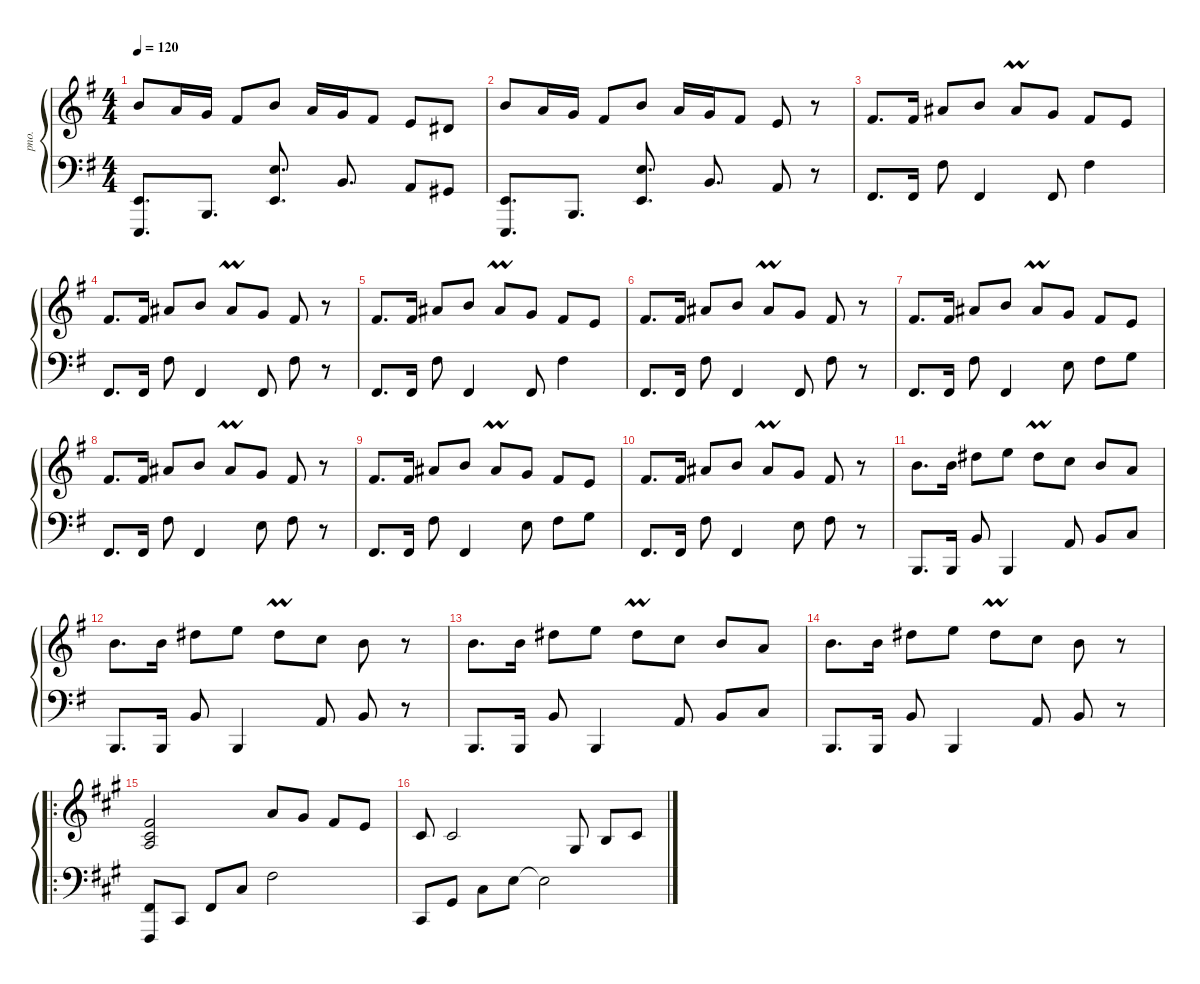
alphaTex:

\defaultSystemsLayout 4
\hideDynamics
\bracketExtendMode groupsimilarinstruments
\otherSystemsTrackNameOrientation horizontal
\extendBarLines
\track ("Piano" "pno.") {instrument acousticgrandpiano}
\staff {score}
\tuning (E4 B3 G3 D3 A2 E2 A1)
\ts (4 4)
\tempo 120
\clef g2
\ks eminor
12.2{acc forcenatural}.8{dy f} 14.3{acc forcenatural}.16 12.3{acc forcenatural}.16 16.4{acc #}.8 12.2{acc forcenatural}.8 14.3{acc forcenatural}.16 12.3{acc forcenatural}.16 16.4{acc #}.8 14.4{acc forcenatural}.8 13.4{acc #}.8 |
12.2{acc forcenatural}.8 14.3{acc forcenatural}.16 12.3{acc forcenatural}.16 16.4{acc #}.8 12.2{acc forcenatural}.8 14.3{acc forcenatural}.16 12.3{acc forcenatural}.16 16.4{acc #}.8 14.4{acc forcenatural}.8 r.8 |
\scale
1.06681 4.4{acc #}.8{d ot 8vb} 4.4{acc #}.16{ot 8vb} 3.3{acc #}.8{ot 8vb} 4.3{acc forcenatural}.8{ot 8vb} 3.3{acc # umordent}.8{ot 8vb} 0.3{acc forcenatural}.8{ot 8vb} -5.2{acc #}.8{ot 8vb} 2.4{acc forcenatural}.8{ot 8vb} |
\scale
0.933185 4.4{acc #}.8{d ot 8vb} 4.4{acc #}.16{ot 8vb} 3.3{acc #}.8{ot 8vb} 0.2{acc forcenatural}.8{ot 8vb} 3.3{acc # umordent}.8{ot 8vb} 0.3{acc forcenatural}.8{ot 8vb} 4.4{acc #}.8{ot 8vb} r.8 |
4.4{acc #}.8{d ot 8vb} 4.4{acc #}.16{ot 8vb} 3.3{acc #}.8{ot 8vb} 4.3{acc forcenatural}.8{ot 8vb} 3.3{acc # umordent}.8{ot 8vb} 0.3{acc forcenatural}.8{ot 8vb} -5.2{acc #}.8{ot 8vb} 2.4{acc forcenatural}.8{ot 8vb} |
4.4{acc #}.8{d ot 8vb} 4.4{acc #}.16{ot 8vb} 3.3{acc #}.8{ot 8vb} 0.2{acc forcenatural}.8{ot 8vb} 3.3{acc # umordent}.8{ot 8vb} 0.3{acc forcenatural}.8{ot 8vb} 4.4{acc #}.8{ot 8vb} r.8 |
2.1{acc #}.8{d} 2.1{acc #}.16 6.1{acc #}.8 7.1{acc forcenatural}.8 6.1{acc # umordent}.8 3.1{acc forcenatural}.8 2.1{acc #}.8 0.1{acc forcenatural}.8 |
2.1{acc #}.8{d} 2.1{acc #}.16 6.1{acc #}.8 7.1{acc forcenatural}.8 6.1{acc # umordent}.8 3.1{acc forcenatural}.8 2.1{acc #}.8 r.8 |
2.1{acc #}.8{d} 2.1{acc #}.16 6.1{acc #}.8 7.1{acc forcenatural}.8 6.1{acc # umordent}.8 3.1{acc forcenatural}.8 2.1{acc #}.8 0.1{acc forcenatural}.8 |
2.1{acc #}.8{d} 2.1{acc #}.16 6.1{acc #}.8 7.1{acc forcenatural}.8 6.1{acc # umordent}.8 3.1{acc forcenatural}.8 2.1{acc #}.8 r.8 |
7.1{acc forcenatural}.8{d} 7.1{acc forcenatural}.16 11.1{acc #}.8 17.2{acc forcenatural}.8 11.1{acc # umordent}.8 8.1{acc forcenatural}.8 7.1{acc forcenatural}.8 5.1{acc forcenatural}.8 |
7.1{acc forcenatural}.8{d} 7.1{acc forcenatural}.16 20.3{acc #}.8 17.2{acc forcenatural}.8 11.1{acc # umordent}.8 8.1{acc forcenatural}.8 7.1{acc forcenatural}.8 r.8 |
7.1{acc forcenatural}.8{d} 7.1{acc forcenatural}.16 11.1{acc #}.8 17.2{acc forcenatural}.8 11.1{acc # umordent}.8 8.1{acc forcenatural}.8 7.1{acc forcenatural}.8 5.1{acc forcenatural}.8 |
7.1{acc forcenatural}.8{d} 7.1{acc forcenatural}.16 20.3{acc #}.8 17.2{acc forcenatural}.8 11.1{acc # umordent}.8 8.1{acc forcenatural}.8 7.1{acc forcenatural}.8 r.8 |
\ro
\ks f#minor
(16.4{acc #} 17.6{acc forcenatural} 16.5{acc #}).2 14.3{acc forcenatural}.8 13.3{acc #}.8 16.4{acc #}.8 14.4{acc forcenatural}.8 |
16.5{acc #}.8 16.5{acc #}.2 16.6{acc #}.8 14.5{acc forcenatural}.8 16.5{acc #}.8
\staff {score}
\tuning (G2 D2 A1 E1 B0)
\clef f4
\ottava regular
\simile none
\ks eminor
(2.2{acc forcenatural} 0.4{acc forcenatural}).8{d dy f beam Up} 2.3{acc forcenatural}.8{d beam Up} (9.1{acc forcenatural} 7.3{acc forcenatural}).8{d beam Up} 4.1{acc forcenatural}.8{d beam Up} 2.1{acc forcenatural}.8{beam Up} 1.1{acc #}.8{beam Up} |
(2.2{acc forcenatural} 0.4{acc forcenatural}).8{d beam Up} 2.3{acc forcenatural}.8{d beam Up} (9.1{acc forcenatural} 7.3{acc forcenatural}).8{d beam Up} 4.1{acc forcenatural}.8{d beam Up} 2.1{acc forcenatural}.8{beam Up} r.8{beam Up} |
\scale
1.06681 2.4{acc #}.8{d ot 8vb dy mf} 2.4{acc #}.16{ot 8vb} 9.3{acc #}.8{ot 8vb} 7.5{acc #}.4{ot 8vb} 7.5{acc #}.8{ot 8vb dy f} 9.3{acc #}.4{ot 8vb} |
\scale
0.933185 2.4{acc #}.8{d ot 8vb dy mf} 2.4{acc #}.16{ot 8vb} 9.3{acc #}.8{ot 8vb} 7.5{acc #}.4{ot 8vb} 7.5{acc #}.8{ot 8vb dy f} 9.3{acc #}.8{ot 8vb} r.8 |
2.4{acc #}.8{d ot 8vb dy mf} 2.4{acc #}.16{ot 8vb} 9.3{acc #}.8{ot 8vb} 7.5{acc #}.4{ot 8vb} 7.5{acc #}.8{ot 8vb dy f} 9.3{acc #}.4{ot 8vb} |
2.4{acc #}.8{d ot 8vb dy mf} 2.4{acc #}.16{ot 8vb} 9.3{acc #}.8{ot 8vb} 7.5{acc #}.4{ot 8vb} 7.5{acc #}.8{ot 8vb dy f} 9.3{acc #}.8{ot 8vb} r.8 |
2.4{acc #}.8{d ot 8vb dy mf} 2.4{acc #}.16{ot 8vb} 9.3{acc #}.8{ot 8vb} 7.5{acc #}.4{ot 8vb} 7.3{acc forcenatural}.8{ot 8vb dy f} 9.3{acc #}.8{ot 8vb} 10.3{acc forcenatural}.8{ot 8vb} |
2.4{acc #}.8{d ot 8vb dy mf} 2.4{acc #}.16{ot 8vb} 9.3{acc #}.8{ot 8vb} 7.5{acc #}.4{ot 8vb} 7.3{acc forcenatural}.8{ot 8vb dy f} 9.3{acc #}.8{ot 8vb} r.8 |
2.4{acc #}.8{d ot 8vb dy mf} 2.4{acc #}.16{ot 8vb} 9.3{acc #}.8{ot 8vb} 7.5{acc #}.4{ot 8vb} 7.3{acc forcenatural}.8{ot 8vb dy f} 9.3{acc #}.8{ot 8vb} 10.3{acc forcenatural}.8{ot 8vb} |
2.4{acc #}.8{d ot 8vb dy mf} 2.4{acc #}.16{ot 8vb} 9.3{acc #}.8{ot 8vb} 7.5{acc #}.4{ot 8vb} 7.3{acc forcenatural}.8{ot 8vb dy f} 9.3{acc #}.8{ot 8vb} r.8 |
2.3{acc forcenatural}.8{d} 2.3{acc forcenatural}.16 4.1{acc forcenatural}.8 2.3{acc forcenatural}.4 2.1{acc forcenatural}.8 4.1{acc forcenatural}.8 5.1{acc forcenatural}.8 |
2.3{acc forcenatural}.8{d} 2.3{acc forcenatural}.16 4.1{acc forcenatural}.8 2.3{acc forcenatural}.4 2.1{acc forcenatural}.8 4.1{acc forcenatural}.8 r.8 |
2.3{acc forcenatural}.8{d} 2.3{acc forcenatural}.16 4.1{acc forcenatural}.8 2.3{acc forcenatural}.4 2.1{acc forcenatural}.8 4.1{acc forcenatural}.8 5.1{acc forcenatural}.8 |
2.3{acc forcenatural}.8{d} 2.3{acc forcenatural}.16 4.1{acc forcenatural}.8 2.3{acc forcenatural}.4 2.1{acc forcenatural}.8 4.1{acc forcenatural}.8 r.8 |
\ks f#minor
(14.4{acc #} 7.5{acc #}).8 14.5{acc #}.8 14.4{acc #}.8 16.3{acc #}.8 16.2{acc #}.2 |
14.5{acc #}.8 16.4{acc #}.8 16.3{acc #}.8 14.2{acc forcenatural}.8 14.2{t acc forcenatural}.2
